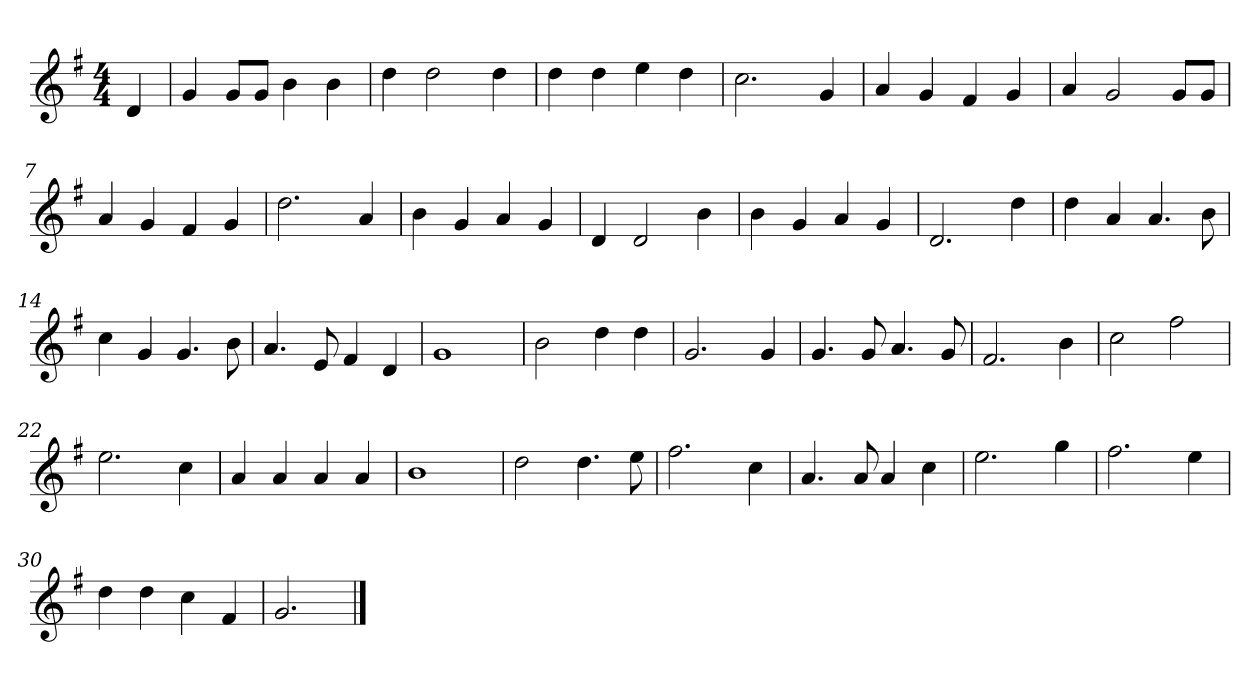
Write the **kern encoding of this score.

**kern
*part1
*staff1
*k[f#]
*M4/4
*MM120
=
4d
=1
4g
8gL
8gJ
4b
4b
=2
4dd
2dd
4dd
=3
4dd
4dd
4ee
4dd
=4
2.cc
4g
=5
4a
4g
4f#
4g
=6
4a
2g
8gL
8gJ
=7
4a
4g
4f#
4g
=8
2.dd
4a
=9
4b
4g
4a
4g
=10
4d
2d
4b
=11
4b
4g
4a
4g
=12
2.d
4dd
=13
4dd
4a
4.a
8b
=14
4cc
4g
4.g
8b
=15
4.a
8e
4f#
4d
=16
1g
=17
2b
4dd
4dd
=18
2.g
4g
=19
4.g
8g
4.a
8g
=20
2.f#
4b
=21
2cc
2ff#
=22
2.ee
4cc
=23
4a
4a
4a
4a
=24
1b
=25
2dd
4.dd
8ee
=26
2.ff#
4cc
=27
4.a
8a
4a
4cc
=28
2.ee
4gg
=29
2.ff#
4ee
=30
4dd
4dd
4cc
4f#
=31
2.g
==
*-
